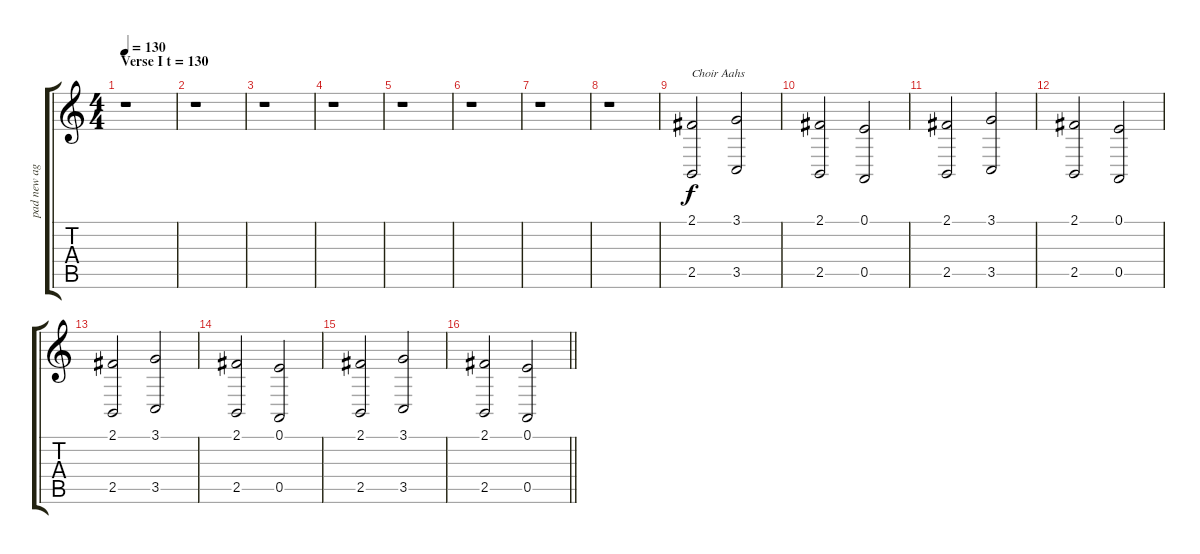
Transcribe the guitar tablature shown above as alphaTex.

\track ("pad new age" "pad new ag") {instrument pad1newage}
\staff {score tabs}
\tuning (E4 B3 G3 D3 A2 E2) {hide}
\ts (4 4)
\section ("" "Verse I t = 130")
\tempo 130
\clef g2
\ks c
r.1{dy f} |
r.1 |
r.1 |
r.1 |
r.1 |
r.1 |
r.1 |
r.1 |
(2.1 2.5).2{txt "Choir Aahs" volume 11 instrument choiraahs} (3.1 3.5).2 |
(2.1 2.5).2 (0.1 0.5).2 |
(2.1 2.5).2 (3.1 3.5).2 |
(2.1 2.5).2 (0.1 0.5).2 |
(2.1 2.5).2 (3.1 3.5).2 |
(2.1 2.5).2 (0.1 0.5).2 |
(2.1 2.5).2 (3.1 3.5).2 |
\barLineRight lightlight
(2.1 2.5).2 (0.1 0.5).2
